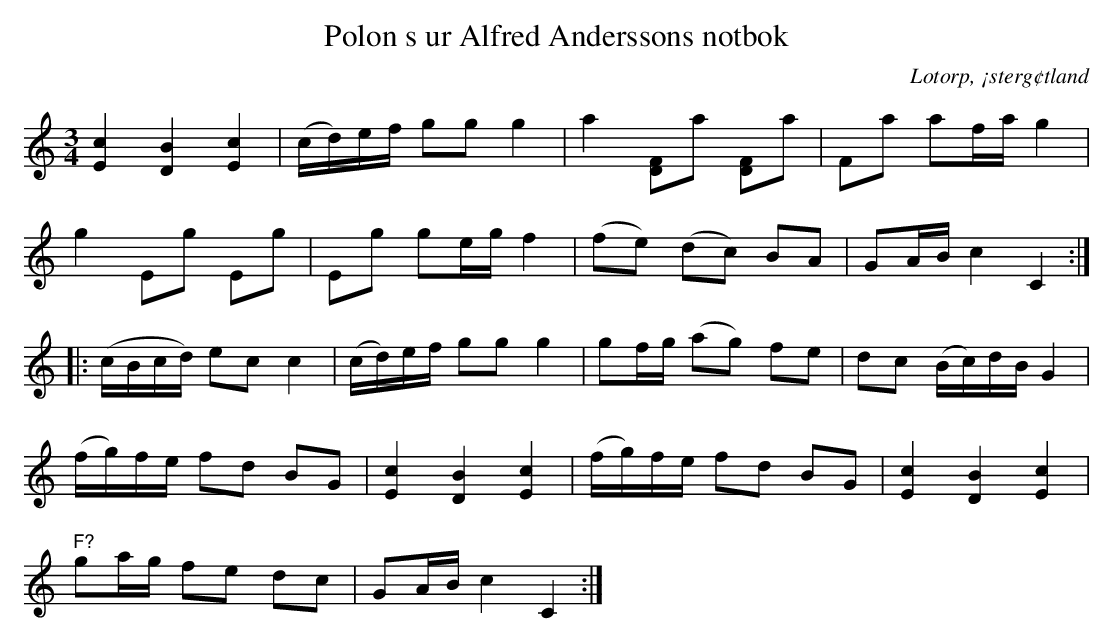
X:1
T:Polon s ur Alfred Anderssons notbok
O:Lotorp, ¡sterg¢tland
L:1/16
M:3/4
K:C
[cE]4 [BD]4 [cE]4 | (cd)ef g2g2 g4 | a4 [DF]2a2 [DF]2a2 | F2a2 a2fa g4 |
g4 E2g2 E2g2 | E2g2 g2eg f4 | (f2e2) (d2c2) B2A2 | G2AB c4 C4 ::
(cBcd) e2c2 c4 | (cd)ef g2g2 g4 | g2fg (a2g2) f2e2 | d2c2 (Bc)dB G4 |
(fg)fe f2d2 B2G2 | [cE]4 [BD]4 [cE]4 | (fg)fe f2d2 B2G2 | [cE]4 [BD]4 [cE]4 |
"^F?"g2ag f2e2 d2c2 | G2AB c4 C4 :|
